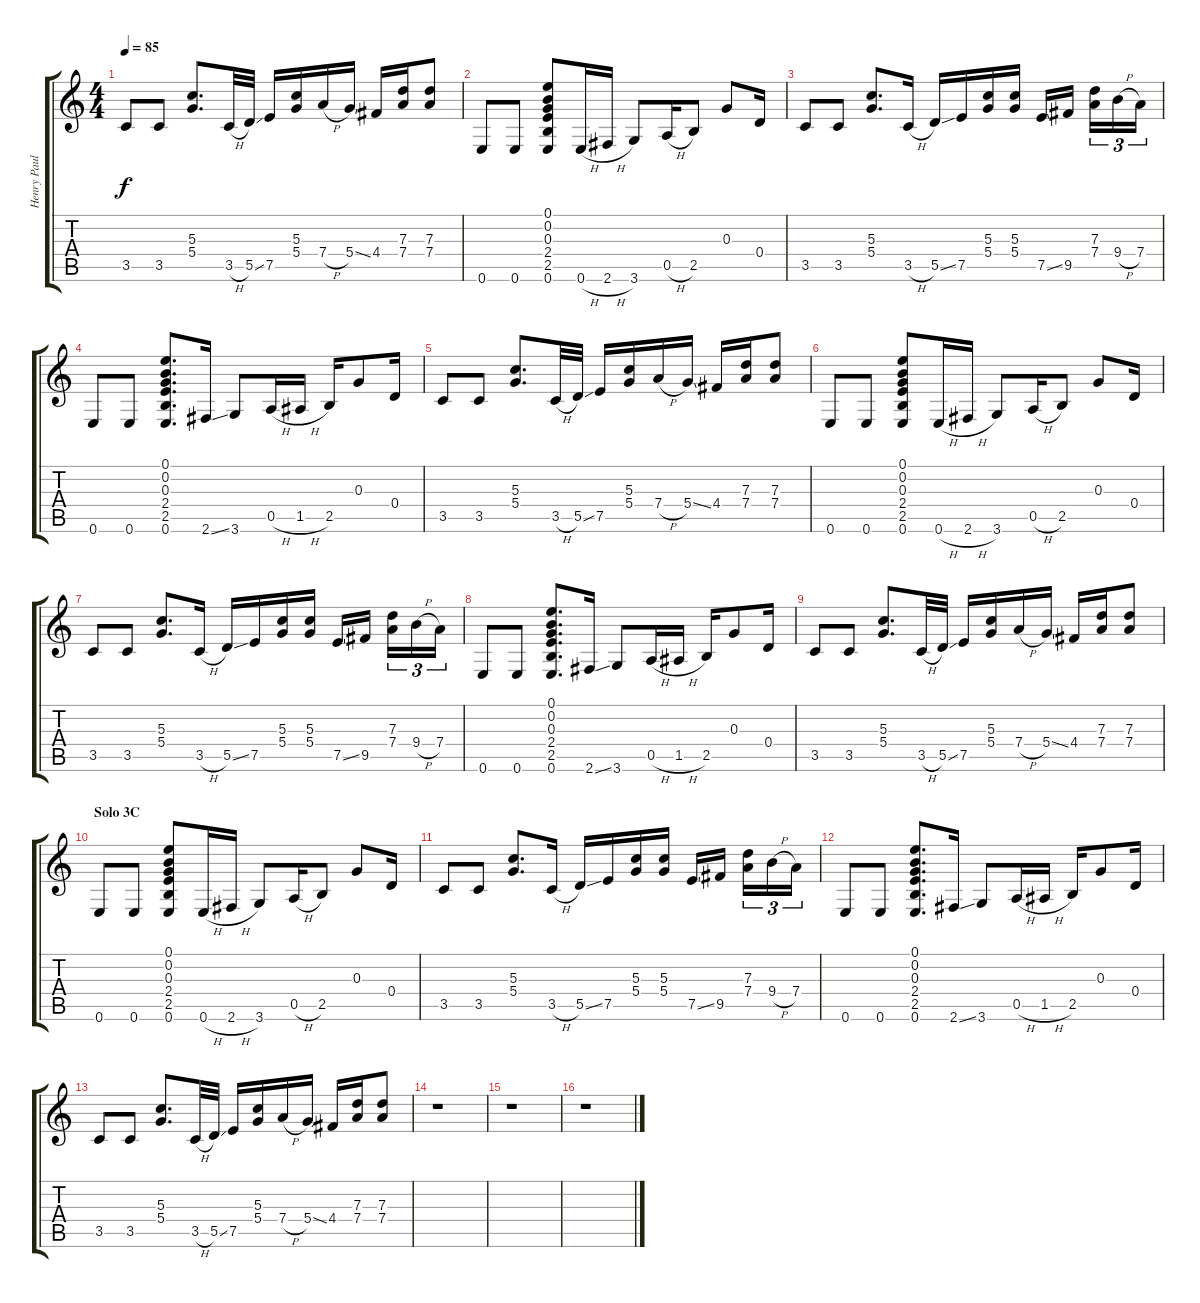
\track ("Henry Paul Acoustic Rhythm" "Henry Paul") {instrument acousticguitarsteel}
\staff {score tabs}
\tuning (E4 B3 G3 D3 A2 E2) {hide}
\ts (4 4)
\tempo 85
\clef g2
\ks c
3.5.8{dy f} 3.5.8 (5.3 5.4).8{d} 3.5{h}.32 5.5{ss}.32 7.5.16 (5.3 5.4).16 7.4{h}.16 5.4{ss}.16 4.4.16 (7.3 7.4).16 (7.3 7.4).8 |
0.6.8 0.6.8 (0.1 0.2 0.3 2.4 2.5 0.6).8 0.6{h}.16 2.6{h}.16 3.6.8 0.5{h}.16 2.5.8 0.3.8 0.4.16 |
3.5.8 3.5.8 (5.3 5.4).8{d} 3.5{h}.16 5.5{ss}.16 7.5.16 (5.3 5.4).16 (5.3 5.4).16 7.5{ss}.16 9.5.16 (7.3 7.4).16{tu (3 2)} 9.4{h}.16{tu (3 2)} 7.4.16{tu (3 2)} |
0.6.8 0.6.8 (0.1 0.2 0.3 2.4 2.5 0.6).8{d} 2.6{ss}.16 3.6.8 0.5{h}.16 1.5{h}.16 2.5.16 0.3.8 0.4.16 |
3.5.8 3.5.8 (5.3 5.4).8{d} 3.5{h}.32 5.5{ss}.32 7.5.16 (5.3 5.4).16 7.4{h}.16 5.4{ss}.16 4.4.16 (7.3 7.4).16 (7.3 7.4).8 |
0.6.8 0.6.8 (0.1 0.2 0.3 2.4 2.5 0.6).8 0.6{h}.16 2.6{h}.16 3.6.8 0.5{h}.16 2.5.8 0.3.8 0.4.16 |
3.5.8 3.5.8 (5.3 5.4).8{d} 3.5{h}.16 5.5{ss}.16 7.5.16 (5.3 5.4).16 (5.3 5.4).16 7.5{ss}.16 9.5.16 (7.3 7.4).16{tu (3 2)} 9.4{h}.16{tu (3 2)} 7.4.16{tu (3 2)} |
0.6.8 0.6.8 (0.1 0.2 0.3 2.4 2.5 0.6).8{d} 2.6{ss}.16 3.6.8 0.5{h}.16 1.5{h}.16 2.5.16 0.3.8 0.4.16 |
3.5.8 3.5.8 (5.3 5.4).8{d} 3.5{h}.32 5.5{ss}.32 7.5.16 (5.3 5.4).16 7.4{h}.16 5.4{ss}.16 4.4.16 (7.3 7.4).16 (7.3 7.4).8 |
\section ("" "Solo 3C")
0.6.8 0.6.8 (0.1 0.2 0.3 2.4 2.5 0.6).8 0.6{h}.16 2.6{h}.16 3.6.8 0.5{h}.16 2.5.8 0.3.8 0.4.16 |
3.5.8 3.5.8 (5.3 5.4).8{d} 3.5{h}.16 5.5{ss}.16 7.5.16 (5.3 5.4).16 (5.3 5.4).16 7.5{ss}.16 9.5.16 (7.3 7.4).16{tu (3 2)} 9.4{h}.16{tu (3 2)} 7.4.16{tu (3 2)} |
0.6.8 0.6.8 (0.1 0.2 0.3 2.4 2.5 0.6).8{d} 2.6{ss}.16 3.6.8 0.5{h}.16 1.5{h}.16 2.5.16 0.3.8 0.4.16 |
3.5.8 3.5.8 (5.3 5.4).8{d} 3.5{h}.32 5.5{ss}.32 7.5.16 (5.3 5.4).16 7.4{h}.16 5.4{ss}.16 4.4.16 (7.3 7.4).16 (7.3 7.4).8 |
r.1 |
r.1 |
r.1
